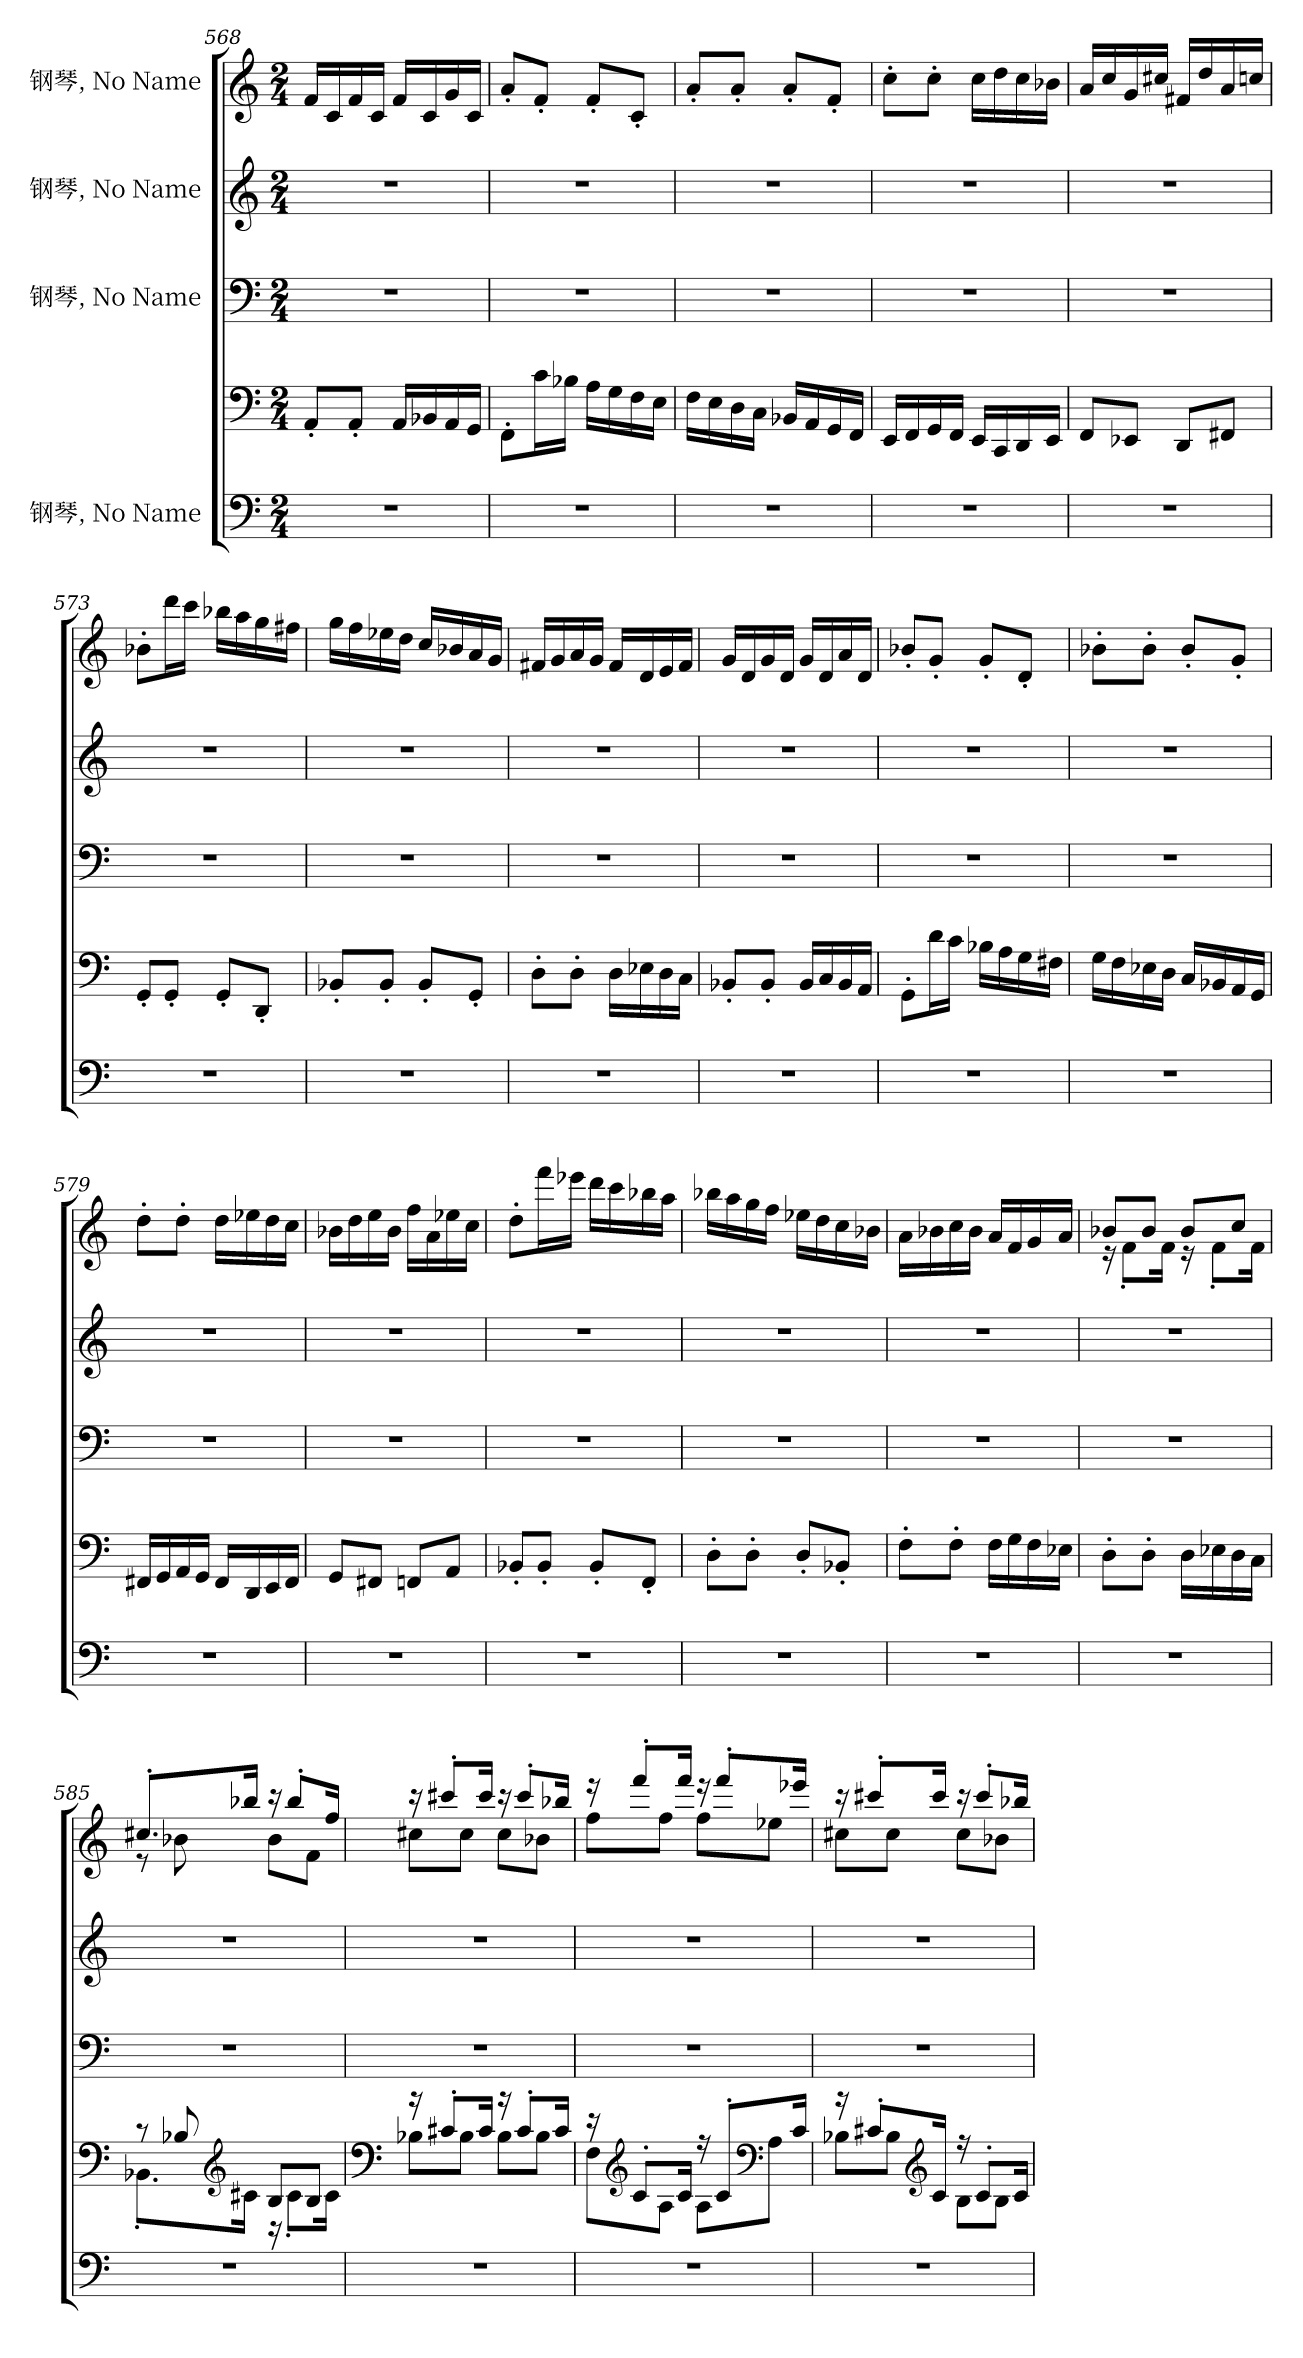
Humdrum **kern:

**kern	**kern	**kern	**kern	**kern
*part4	*part4	*part3	*part2	*part1
*staff5	*staff4	*staff3	*staff2	*staff1
*I"钢琴, No Name	*	*I"钢琴, No Name	*I"钢琴, No Name	*I"钢琴, No Name
*clefF4	*clefF4	*clefF4	*clefG2	*clefG2
*k[]	*k[]	*k[]	*k[]	*k[]
*M2/4	*M2/4	*M2/4	*M2/4	*M2/4
=568	=568	=568	=568	=568
2r	8AA'/L	2r	2r	16f/LL
.	.	.	.	16c/
.	8AA'/J	.	.	16f/
.	.	.	.	16c/JJ
.	16AA/LL	.	.	16f/LL
.	16BB-X/	.	.	16c/
.	16AA/	.	.	16g/
.	16GG/JJ	.	.	16c/JJ
!!LO:PB:g=z
=569	=569	=569	=569	=569
*	*	*	*	*MM170
2r	8FF'\L	2r	2r	8a'/L
.	16c\L	.	.	8f'/J
.	16B-X\JJ	.	.	.
.	16A\LL	.	.	8f'/L
.	16G\	.	.	.
.	16F\	.	.	8c'/J
.	16E\JJ	.	.	.
=570	=570	=570	=570	=570
2r	16F\LL	2r	2r	8a'/L
.	16E\	.	.	.
.	16D\	.	.	8a'/J
.	16C\JJ	.	.	.
.	16BB-X/LL	.	.	8a'/L
.	16AA/	.	.	.
.	16GG/	.	.	8f'/J
.	16FF/JJ	.	.	.
=571	=571	=571	=571	=571
2r	16EE/LL	2r	2r	8cc'\L
.	16FF/	.	.	.
.	16GG/	.	.	8cc'\J
.	16FF/JJ	.	.	.
.	16EE/LL	.	.	16cc\LL
.	16CC/	.	.	16dd\
.	16DD/	.	.	16cc\
.	16EE/JJ	.	.	16b-X\JJ
=572	=572	=572	=572	=572
2r	8FF/L	2r	2r	16a/LL
.	.	.	.	16cc/
.	8EE-X/J	.	.	16g/
.	.	.	.	16cc#X/JJ
.	8DD/L	.	.	16f#X/LL
.	.	.	.	16dd/
.	8FF#X/J	.	.	16a/
.	.	.	.	16ccn/JJ
!!LO:LB:g=z
=573	=573	=573	=573	=573
*	*	*	*	*MM170
2r	8GG'/L	2r	2r	8b-X'\L
.	8GG'/J	.	.	16ddd\L
.	.	.	.	16ccc\JJ
.	8GG'/L	.	.	16bb-X\LL
.	.	.	.	16aa\
.	8DD'/J	.	.	16gg\
.	.	.	.	16ff#X\JJ
=574	=574	=574	=574	=574
2r	8BB-X'/L	2r	2r	16gg\LL
.	.	.	.	16ff\
.	8BB-'/J	.	.	16ee-X\
.	.	.	.	16dd\JJ
.	8BB-'/L	.	.	16cc/LL
.	.	.	.	16b-X/
.	8GG'/J	.	.	16a/
.	.	.	.	16g/JJ
=575	=575	=575	=575	=575
2r	8D'\L	2r	2r	16f#X/LL
.	.	.	.	16g/
.	8D'\J	.	.	16a/
.	.	.	.	16g/JJ
.	16D\LL	.	.	16f#/LL
.	16E-X\	.	.	16d/
.	16D\	.	.	16e/
.	16C\JJ	.	.	16f#/JJ
=576	=576	=576	=576	=576
2r	8BB-X'/L	2r	2r	16g/LL
.	.	.	.	16d/
.	8BB-'/J	.	.	16g/
.	.	.	.	16d/JJ
.	16BB-/LL	.	.	16g/LL
.	16C/	.	.	16d/
.	16BB-/	.	.	16a/
.	16AA/JJ	.	.	16d/JJ
!!LO:PB:g=z
=577	=577	=577	=577	=577
*	*	*	*	*MM170
2r	8GG'\L	2r	2r	8b-X'/L
.	16d\L	.	.	8g'/J
.	16c\JJ	.	.	.
.	16B-X\LL	.	.	8g'/L
.	16A\	.	.	.
.	16G\	.	.	8d'/J
.	16F#X\JJ	.	.	.
=578	=578	=578	=578	=578
2r	16G\LL	2r	2r	8b-X'\L
.	16F\	.	.	.
.	16E-X\	.	.	8b-'\J
.	16D\JJ	.	.	.
.	16C/LL	.	.	8b-'/L
.	16BB-X/	.	.	.
.	16AA/	.	.	8g'/J
.	16GG/JJ	.	.	.
=579	=579	=579	=579	=579
2r	16FF#X/LL	2r	2r	8dd'\L
.	16GG/	.	.	.
.	16AA/	.	.	8dd'\J
.	16GG/JJ	.	.	.
.	16FF#/LL	.	.	16dd\LL
.	16DD/	.	.	16ee-X\
.	16EE/	.	.	16dd\
.	16FF#/JJ	.	.	16cc\JJ
=580	=580	=580	=580	=580
2r	8GG/L	2r	2r	16b-X\LL
.	.	.	.	16dd\
.	8FF#X/J	.	.	16ee\
.	.	.	.	16b-\JJ
.	8FFn/L	.	.	16ff\LL
.	.	.	.	16a\
.	8AA/J	.	.	16ee-X\
.	.	.	.	16cc\JJ
!!LO:LB:g=z
=581	=581	=581	=581	=581
*	*	*	*	*MM170
2r	8BB-X'/L	2r	2r	8dd'\L
.	8BB-'/J	.	.	16fff\L
.	.	.	.	16eee-X\JJ
.	8BB-'/L	.	.	16ddd\LL
.	.	.	.	16ccc\
.	8FF'/J	.	.	16bb-X\
.	.	.	.	16aa\JJ
=582	=582	=582	=582	=582
2r	8D'\L	2r	2r	16bb-X\LL
.	.	.	.	16aa\
.	8D'\J	.	.	16gg\
.	.	.	.	16ff\JJ
.	8D'/L	.	.	16ee-X\LL
.	.	.	.	16dd\
.	8BB-X'/J	.	.	16cc\
.	.	.	.	16b-X\JJ
=583	=583	=583	=583	=583
2r	8F'\L	2r	2r	16a\LL
.	.	.	.	16b-X\
.	8F'\J	.	.	16cc\
.	.	.	.	16b-\JJ
.	16F\LL	.	.	16a/LL
.	16G\	.	.	16f/
.	16F\	.	.	16g/
.	16E-X\JJ	.	.	16a/JJ
=584	=584	=584	=584	=584
*	*	*	*	*^
2r	8D'\L	2r	2r	8b-X/L	16r
.	.	.	.	.	8f'\L
.	8D'\J	.	.	8b-/J	.
.	.	.	.	.	16f\Jk
.	16D\LL	.	.	8b-/L	16r
.	16E-X\	.	.	.	8f'\L
.	16D\	.	.	8cc/J	.
.	16C\JJ	.	.	.	16f\Jk
!!LO:PB:g=z	!!
=585	=585	=585	=585	=585	=585
*	*	*	*	*MM170	*
*	*^	*	*	*	*
2r	8r	8.BB-X'\L	2r	2r	8.cc#X'/L	8r
.	8B-X/	.	.	.	.	8b-X\
*	*clefG2	*	*	*	*	*
.	.	16c#X\Jk	.	.	16bb-X/Jk	.
.	8B-/L	16r	.	.	16r	8b-\L
.	.	8c#'\L	.	.	8bb-'/L	.
.	8B-/J	.	.	.	.	8f\J
.	.	16c#\Jk	.	.	16ff/Jk	.
=586	=586	=586	=586	=586	=586	=586
*	*clefF4	*	*	*	*	*
2r	16r	8B-X\L	2r	2r	16r	8cc#X\L
.	8c#X'/L	.	.	.	8ccc#X'/L	.
.	.	8B-\J	.	.	.	8cc#\J
.	16c#/Jk	.	.	.	16ccc#/Jk	.
.	16r	8B-\L	.	.	16r	8cc#\L
.	8c#'/L	.	.	.	8ccc#'/L	.
.	.	8B-\J	.	.	.	8b-X\J
.	16c#/Jk	.	.	.	16bb-X/Jk	.
=587	=587	=587	=587	=587	=587	=587
2r	16r	8F\L	2r	2r	16r	8ff\L
*	*clefG2	*	*	*	*	*
.	8c'/L	.	.	.	8fff'/L	.
.	.	8A\J	.	.	.	8ff\J
.	16c/Jk	.	.	.	16fff/Jk	.
.	16r	8A\L	.	.	16r	8ff\L
.	8c'/L	.	.	.	8fff'/L	.
*	*clefF4	*	*	*	*	*
.	.	8A\J	.	.	.	8ee-X\J
.	16c/Jk	.	.	.	16eee-X/Jk	.
!!LO:LB:g=z	!!
=588	=588	=588	=588	=588	=588	=588
2r	16r	8B-X\L	2r	2r	16r	8cc#X\L
.	8c#X'/L	.	.	.	8ccc#X'/L	.
.	.	8B-\J	.	.	.	8cc#\J
*	*clefG2	*	*	*	*	*
.	16c#/Jk	.	.	.	16ccc#/Jk	.
.	16r	8B-\L	.	.	16r	8cc#\L
.	8c#'/L	.	.	.	8ccc#'/L	.
.	.	8B-\J	.	.	.	8b-X\J
.	16c#/Jk	.	.	.	16bb-X/Jk	.
*	*v	*v	*	*	*v	*v
=	=	=	=	=
*-	*-	*-	*-	*-
